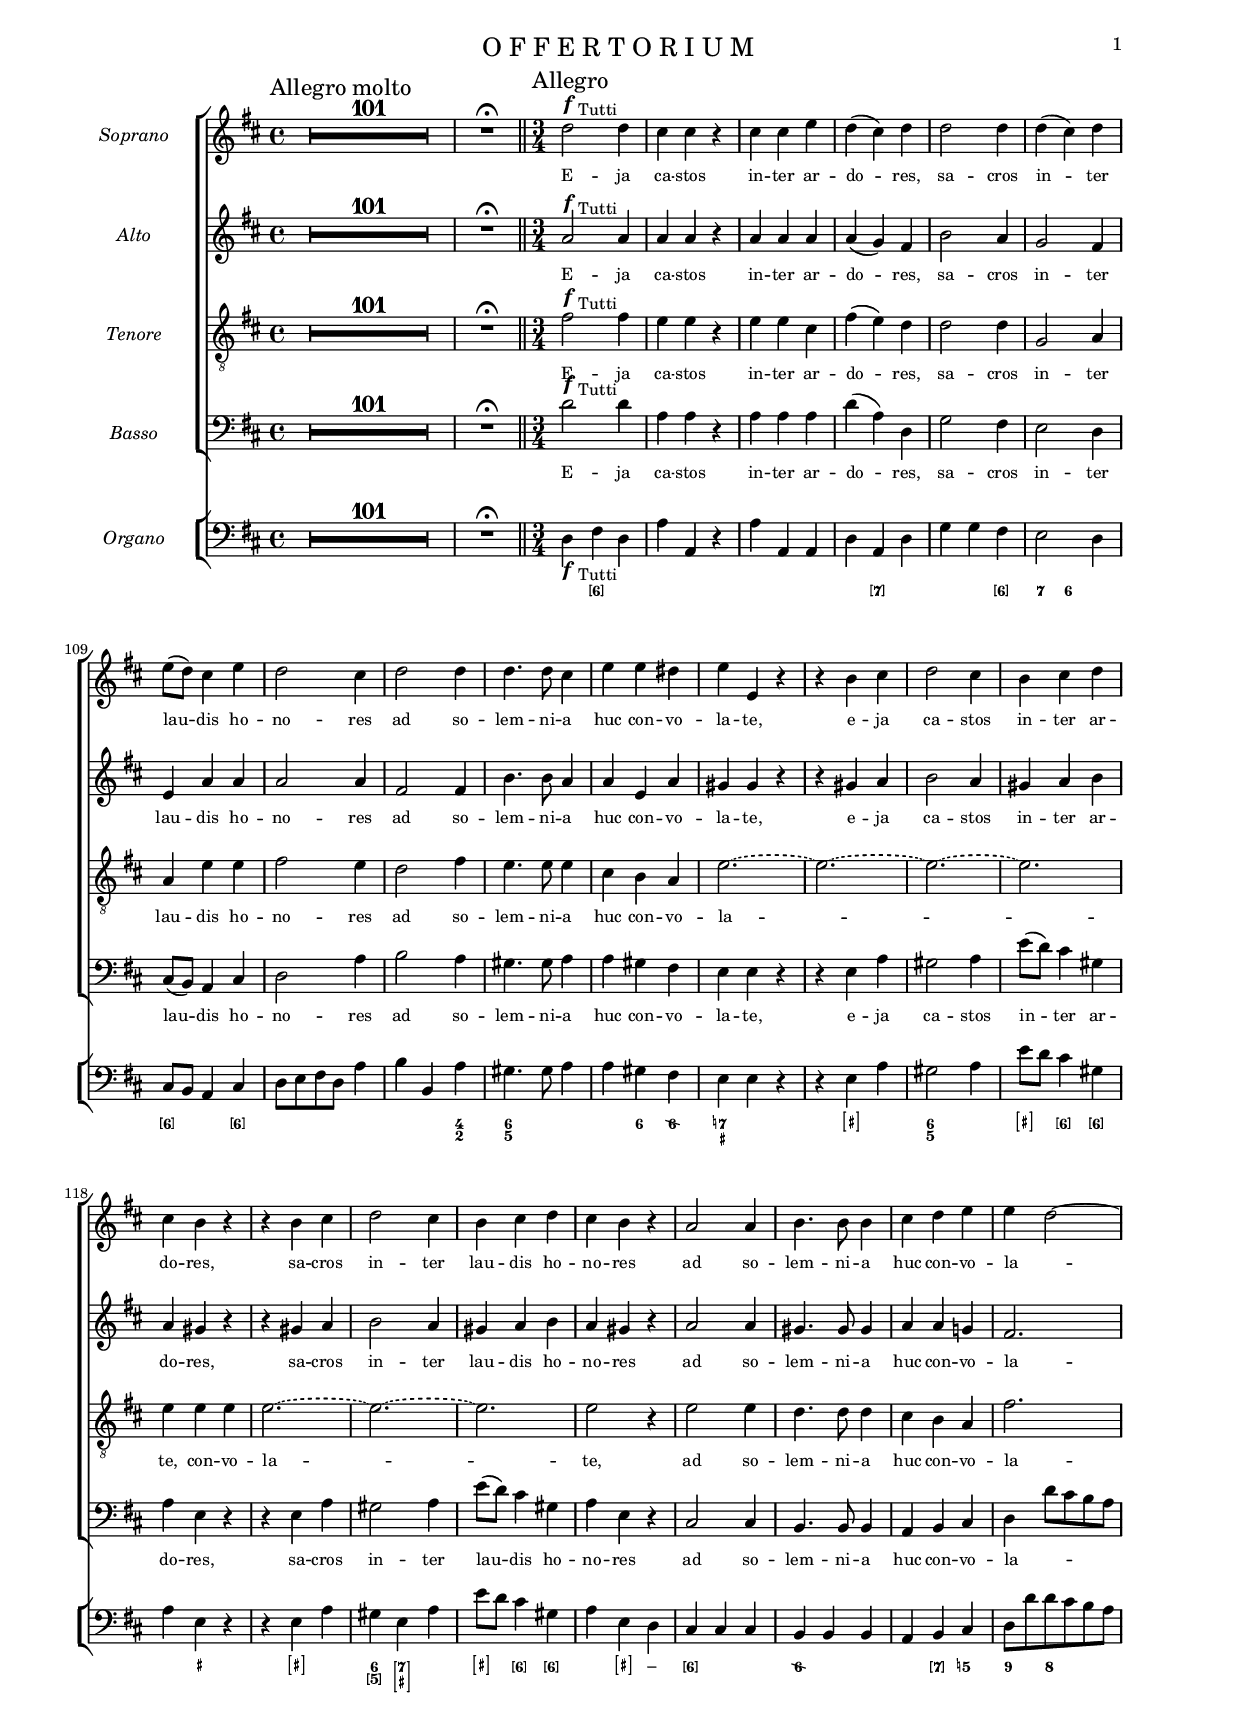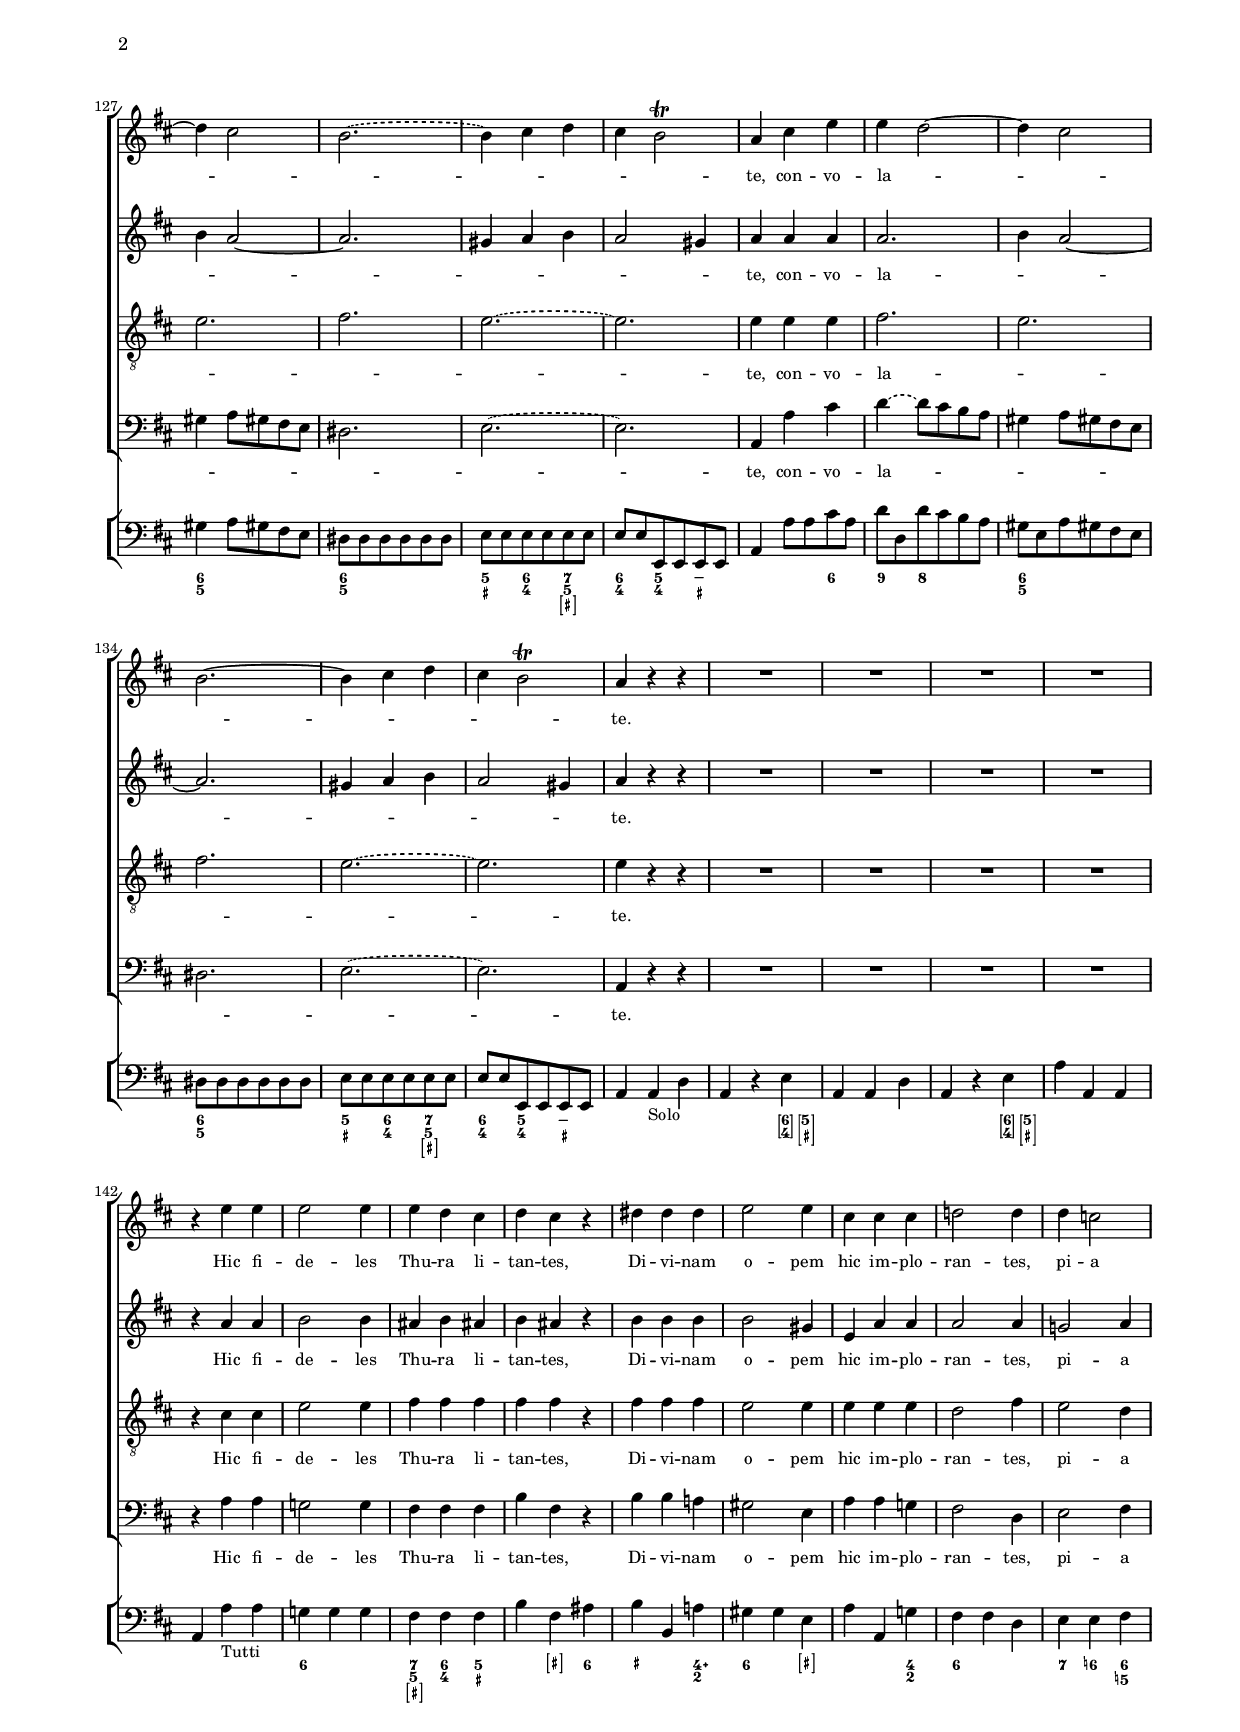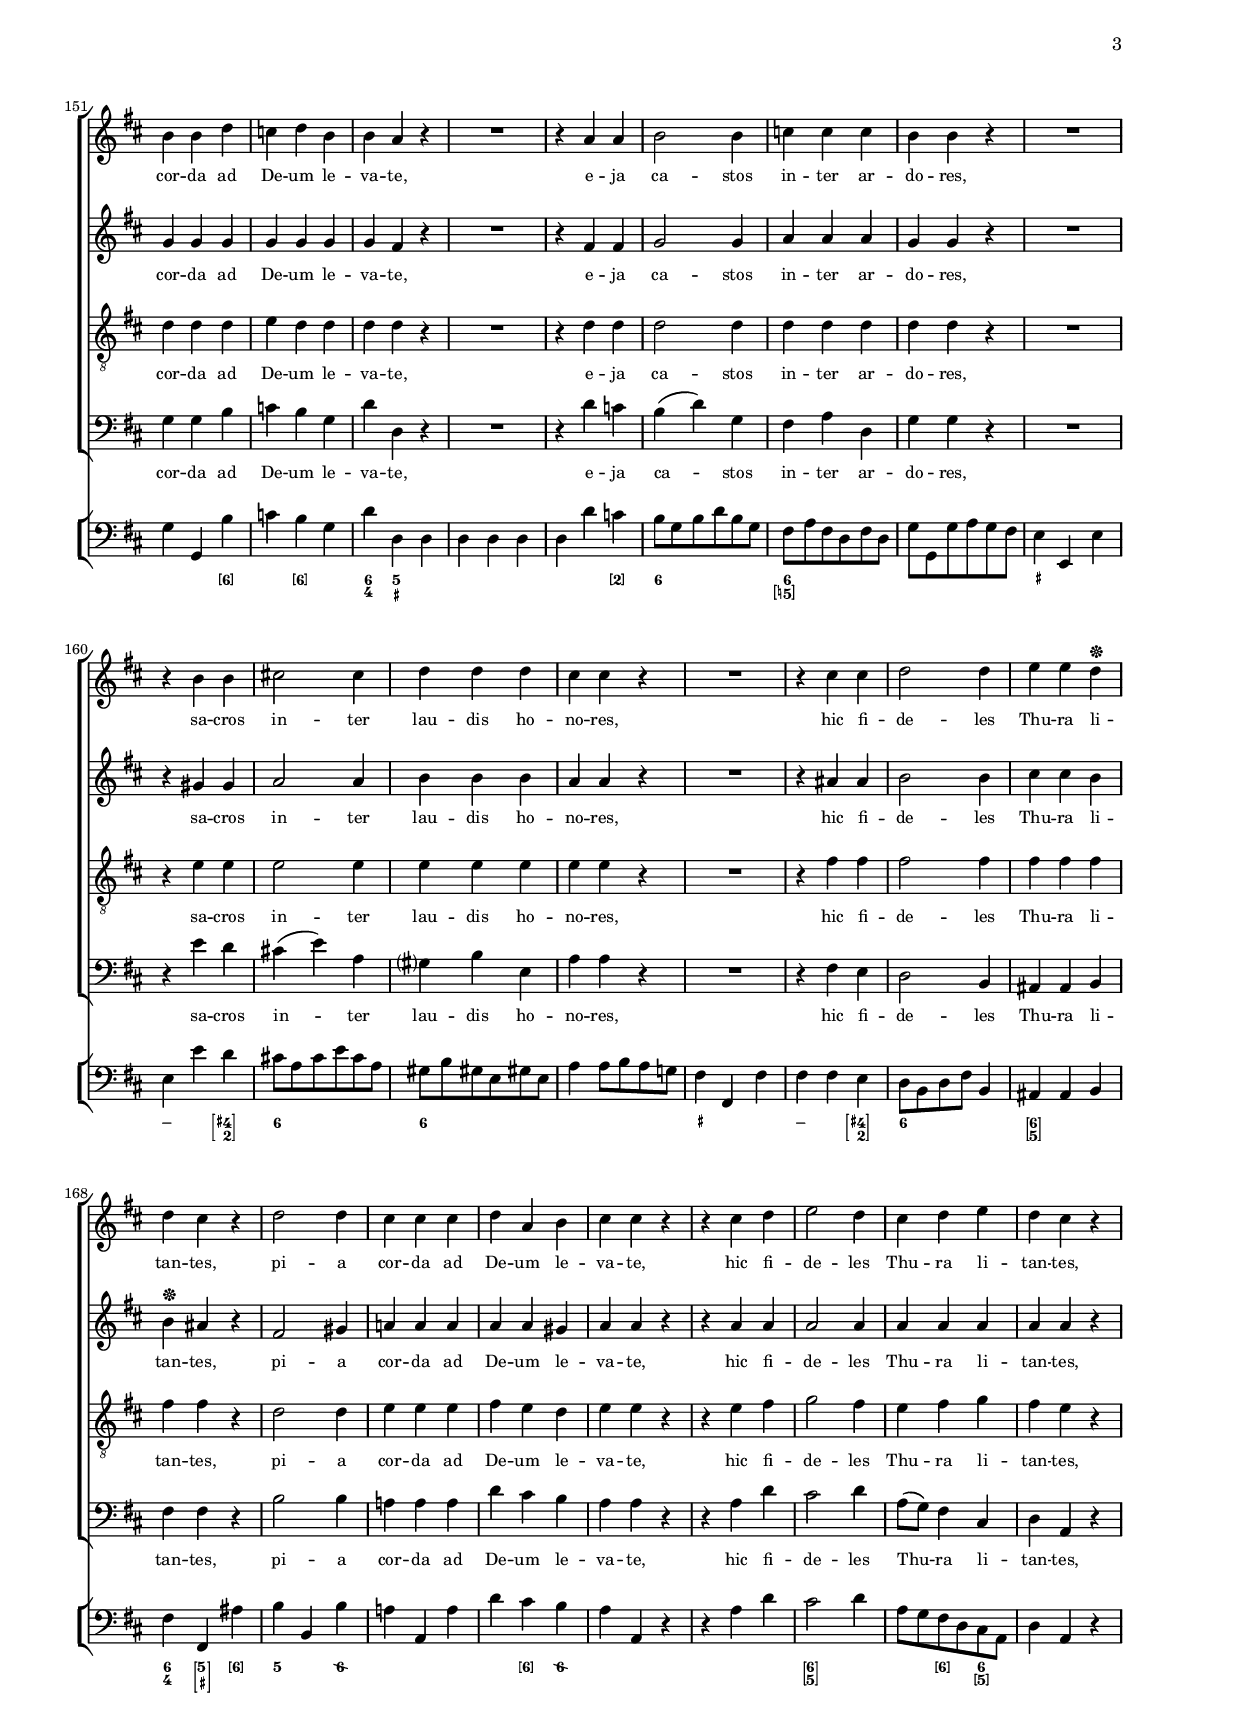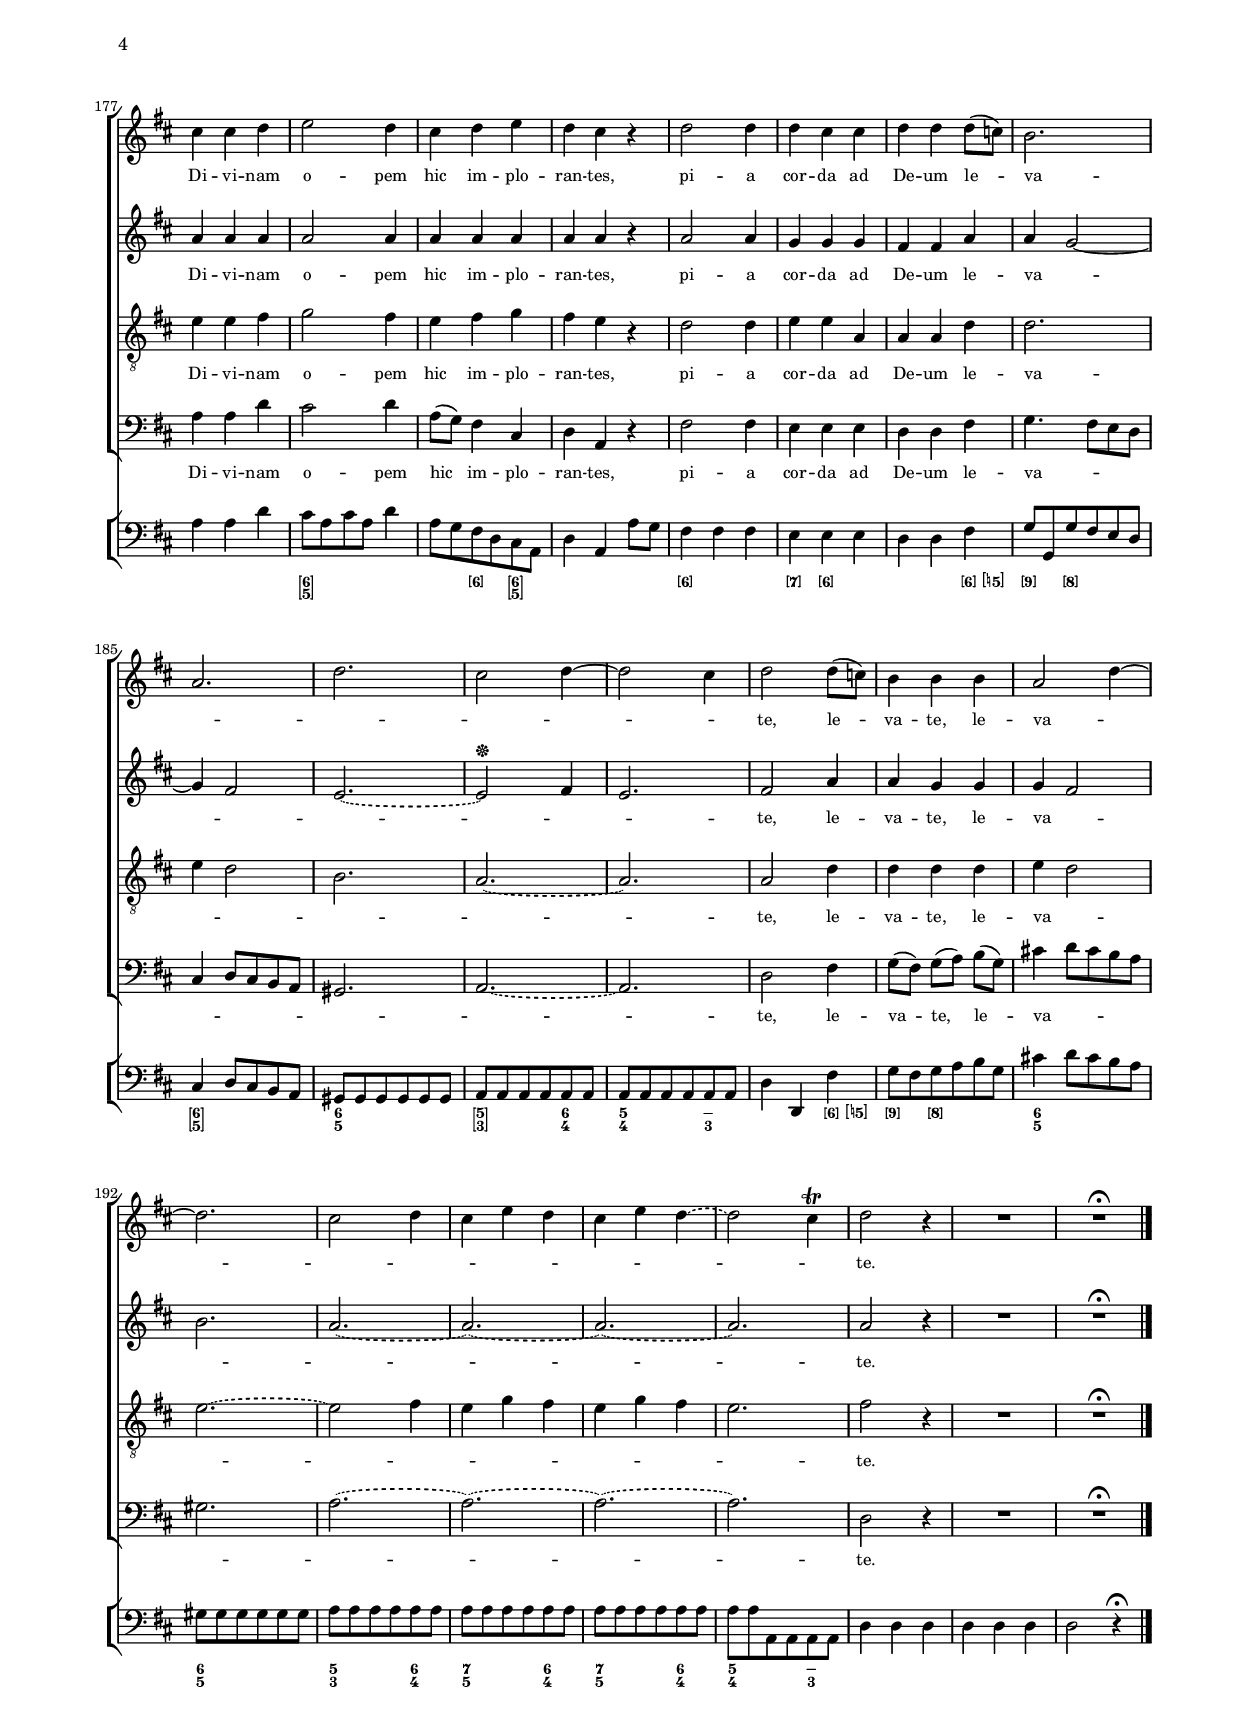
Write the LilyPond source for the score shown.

\version "2.22.0"

\include "../definitions.ly"

\paper {
	indent = 2\cm
	top-margin = 1\cm
	system-separator-markup = ##f
	system-system-spacing =
    #'((basic-distance . 17)
       (minimum-distance . 17)
       (padding . -100)
       (stretchability . 0))

	top-system-spacing =
    #'((basic-distance . 12)
       (minimum-distance . 12)
       (padding . -100)
       (stretchability . 0))

	top-markup-spacing =
    #'((basic-distance . 0)
       (minimum-distance . 0)
       (padding . -100)
       (stretchability . 0))

	markup-system-spacing =
    #'((basic-distance . 12)
       (minimum-distance . 12)
       (padding . -100)
       (stretchability . 0))

	systems-per-page = #3
}

\layout {
	\context {
		\Lyrics
		\override LyricText.font-size = #-.5
	}
	\context {
		\ChoirStaff
		\override StaffGrouper.staff-staff-spacing =
		  #'((basic-distance . 12)
         (minimum-distance . 12)
         (padding . -100)
         (stretchability . 0))
		\override StaffGrouper.staffgroup-staff-spacing =
		  #'((basic-distance . 13)
         (minimum-distance . 13)
         (padding . -100)
         (stretchability . 0))
	}
}

#(set-global-staff-size 15.87)

\book {
	\bookpart {
		\header {
			title = "O F F E R T O R I U M"
		}
		\score {
			<<
				\new ChoirStaff <<
					\new Staff {
						\set Staff.instrumentName = "Soprano"
						\new Voice = "Soprano" { \dynamicUp \SopranoNotes }
					}
					\new Lyrics \lyricsto Soprano \SopranoLyrics

					\new Staff {
						\set Staff.instrumentName = "Alto"
						\new Voice = "Alto" { \dynamicUp \AltoNotes }
					}
					\new Lyrics \lyricsto Alto \AltoLyrics

					\new Staff {
						\set Staff.instrumentName = "Tenore"
						\new Voice = "Tenore" { \dynamicUp \TenoreNotes }
					}
					\new Lyrics \lyricsto Tenore \TenoreLyrics

					\new Staff {
						\set Staff.instrumentName = "Basso"
						\new Voice = "Basso" { \dynamicUp \BassoCoroNotes }
					}
					\new Lyrics \lyricsto Basso \BassoCoroLyrics
				>>
				\new StaffGroup <<
					\new Staff {
						\set Staff.instrumentName = "Organo"
						\ChorusOrgano
					}
				>>
				\new FiguredBass { \ChorusBassFigures }
			>>
		}
	}
}
